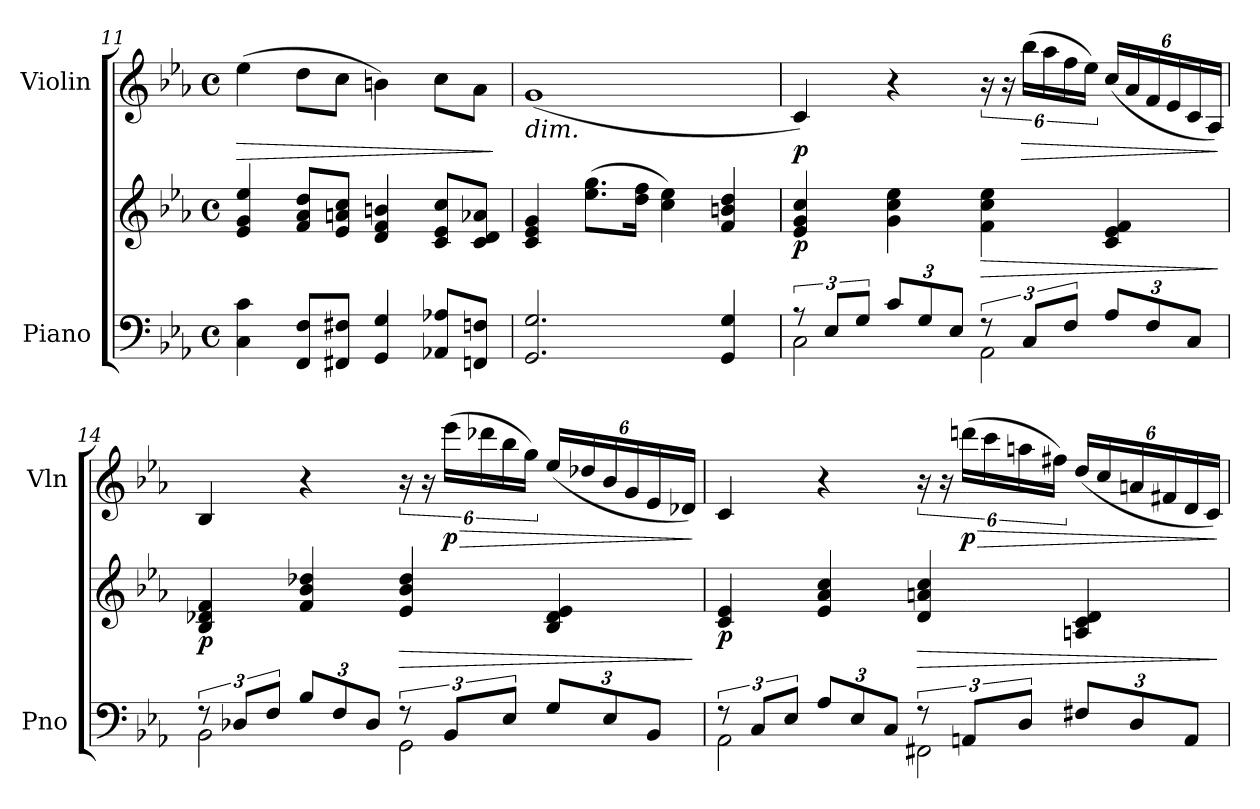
**kern	**kern	**dynam	**kern	**dynam
*part2	*part2	*part2	*part1	*part1
*staff3	*staff2	*staff2/3	*staff1	*staff1
*I"Piano	*	*	*I"Violin	*
*I'Pno	*	*	*I'Vln	*
!!LO:LB:g=z
*clefF4	*clefG2	*	*clefG2	*
*k[b-e-a-]	*k[b-e-a-]	*	*k[b-e-a-]	*
*M4/4	*M4/4	*	*M4/4	*
*met(c)	*met(c)	*	*met(c)	*
=11	=11	=11	=11	=11
!	!	!	!	!LO:HP:b
4C\ 4c\	4e-/ 4g/ 4ee-/	.	(>4ee-\	>
8FF/ 8F/L	8f/ 8a-/ 8dd/L	.	8dd\L	.
8FF#X/ 8F#X/J	8e-/ 8an/ 8cc/J	.	8cc\J	.
4GG/ 4G/	4d/ 4f/ 4bn/	.	4bn\)	.
8AA-X/ 8A-X/L	8c/ 8e-/ 8cc/L	.	8cc\L	.
8FFn/ 8Fn/J	8c/ 8d/ 8a-X/J	.	8a-\J	.
.	.	.	.	]
=12	=12	=12	=12	=12
!	!	!	!LO:TX:b:i:t=dim.	!
2.GG/ 2.G/	4c/ 4e-/ 4g/	.	(<1g	.
.	(>8.ee-\ 8.gg\L	.	.	.
.	16dd\ 16ff\Jk	.	.	.
.	4cc\ 4ee-\)	.	.	.
4GG/ 4G/	4f/ 4bn/ 4dd/	.	.	.
=13	=13	=13	=13	=13
*^	*	*	*	*
!	!	!	!LO:DY:b	!	!LO:DY:b
12r	2C\	4e-/ 4g/ 4cc/	p	4c/)	p
12E-/L	.	.	.	.	.
12G/J	.	.	.	.	.
*Xbrackettup	*	*	*	*	*
12c/L	.	4g\ 4cc\ 4ee-\	.	4r	.
12G/	.	.	.	.	.
12E-/J	.	.	.	.	.
*brackettup	*	*	*	*	*
!	!	!	!LO:HP:b	!	!
12r	2AA-\	4f\ 4cc\ 4ee-\	>	24r	.
.	.	.	.	24r	.
!	!	!	!	!	!LO:HP:b
12C/L	.	.	.	(>24bb-\LL	>
.	.	.	.	24aa-\	.
12F/J	.	.	.	24ff\	.
.	.	.	.	24ee-\JJ)	.
*Xbrackettup	*	*	*	*Xbrackettup	*
12A-/L	.	4c/ 4e-/ 4f/	.	(<24cc/LL	.
.	.	.	.	24a-/	.
12F/	.	.	.	24f/	.
.	.	.	.	24e-/	.
12C/J	.	.	.	24c/	.
.	.	.	.	24A-/JJ)	.
*v	*v	*	*	*	*
.	.	]	.	]
=14	=14	=14	=14	=14
*brackettup	*	*	*	*
*^	*	*	*	*
!	!	!	!LO:DY:b	!	!
12r	2BB-\	4B-/ 4d-X/ 4f/	p	4B-/	.
12D-X/L	.	.	.	.	.
12F/J	.	.	.	.	.
*Xbrackettup	*	*	*	*	*
12B-/L	.	4f/ 4b-/ 4dd-X/	.	4r	.
12F/	.	.	.	.	.
12D-/J	.	.	.	.	.
*brackettup	*	*	*	*	*
!	!	!	!LO:HP:b	!	!
*	*	*	*	*brackettup	*
12r	2GG\	4e-/ 4b-/ 4dd-/	>	24r	.
.	.	.	.	24r	.
!	!	!	!	!	!LO:HP:b
!	!	!	!	!	!LO:DY:n=1:b
12BB-/L	.	.	.	(>24eee-\LL	> p
.	.	.	.	24ddd-X\	.
12E-/J	.	.	.	24bb-\	.
.	.	.	.	24gg\JJ)	.
*Xbrackettup	*	*	*	*Xbrackettup	*
12G/L	.	4B-/ 4d-/ 4e-/	.	(<24ee-/LL	.
.	.	.	.	24dd-X/	.
12E-/	.	.	.	24b-/	.
.	.	.	.	24g/	.
12BB-/J	.	.	.	24e-/	.
.	.	.	.	24d-X/JJ)	.
*v	*v	*	*	*	*
.	.	]	.	]
!!LO:LB:g=z
=15	=15	=15	=15	=15
*brackettup	*	*	*	*
*^	*	*	*	*
!	!	!	!LO:DY:b	!	!
12r	2AA-\	4c/ 4e-/	p	4c/	.
12C/L	.	.	.	.	.
12E-/J	.	.	.	.	.
*Xbrackettup	*	*	*	*	*
12A-/L	.	4e-/ 4a-/ 4cc/	.	4r	.
12E-/	.	.	.	.	.
12C/J	.	.	.	.	.
*brackettup	*	*	*	*	*
!	!	!	!LO:HP:b	!	!
*	*	*	*	*brackettup	*
12r	2FF#X\	4d/ 4an/ 4cc/	>	24r	.
.	.	.	.	24r	.
!	!	!	!	!	!LO:HP:b
!	!	!	!	!	!LO:DY:n=1:b
12AAn/L	.	.	.	(>24dddn\LL	> p
.	.	.	.	24ccc\	.
12D/J	.	.	.	24aan\	.
.	.	.	.	24ff#X\JJ)	.
*Xbrackettup	*	*	*	*Xbrackettup	*
12F#X/L	.	4An/ 4c/ 4d/	.	(<24dd/LL	.
.	.	.	.	24cc/	.
12D/	.	.	.	24an/	.
.	.	.	.	24f#X/	.
12AA/J	.	.	.	24d/	.
.	.	.	.	24c/JJ)	.
*v	*v	*	*	*	*
.	.	]	.	]
=	=	=	=	=
*-	*-	*-	*-	*-
